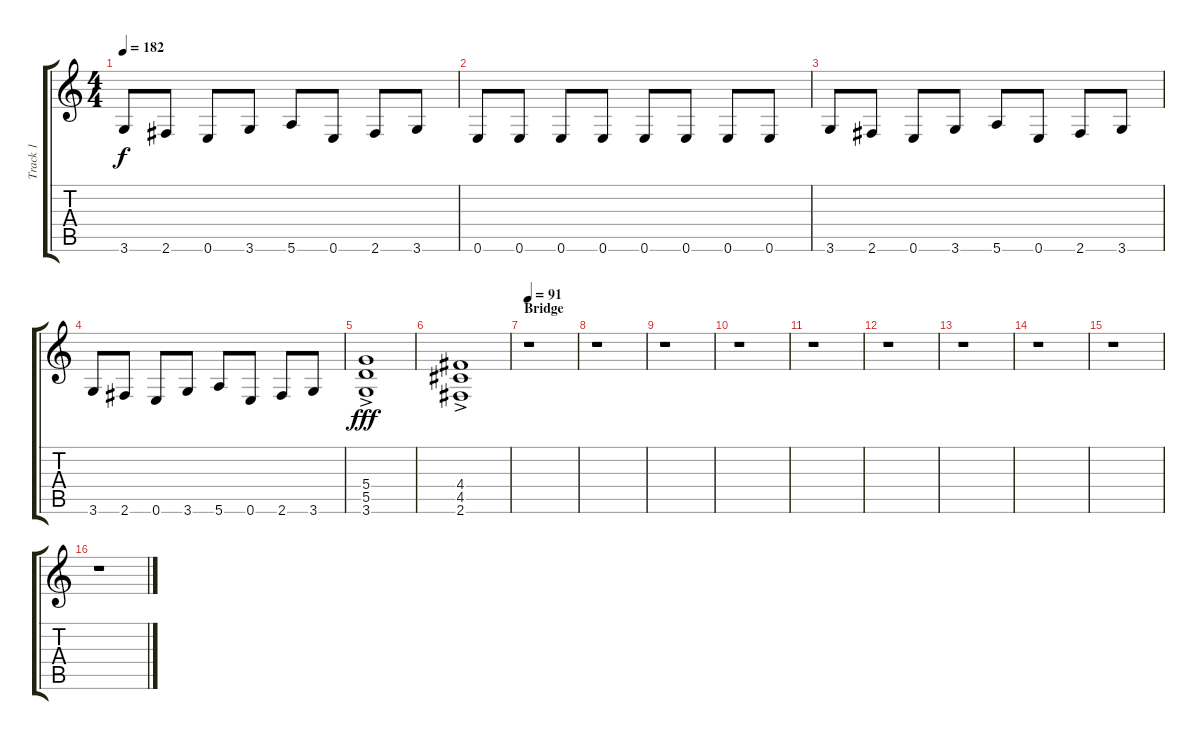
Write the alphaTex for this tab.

\track ("Track 1" "Track 1") {instrument distortionguitar}
\staff {score tabs}
\tuning (E4 B3 G3 D3 A2 E2) {hide}
\ts (4 4)
\tempo 182
\clef g2
\ks c
3.6.8{dy f} 2.6.8 0.6.8 3.6.8 5.6.8 0.6.8 2.6.8 3.6.8 |
0.6.8 0.6.8 0.6.8 0.6.8 0.6.8 0.6.8 0.6.8 0.6.8 |
3.6.8 2.6.8 0.6.8 3.6.8 5.6.8 0.6.8 2.6.8 3.6.8 |
3.6.8 2.6.8 0.6.8 3.6.8 5.6.8 0.6.8 2.6.8 3.6.8 |
(5.4{ac} 5.5{ac} 3.6{ac}).1{dy fff} |
(4.4{ac} 4.5{ac} 2.6{ac}).1 |
\section ("" "Bridge")
\tempo 91
r.1 |
r.1 |
r.1 |
r.1 |
r.1 |
r.1 |
r.1 |
r.1 |
r.1 |
r.1
